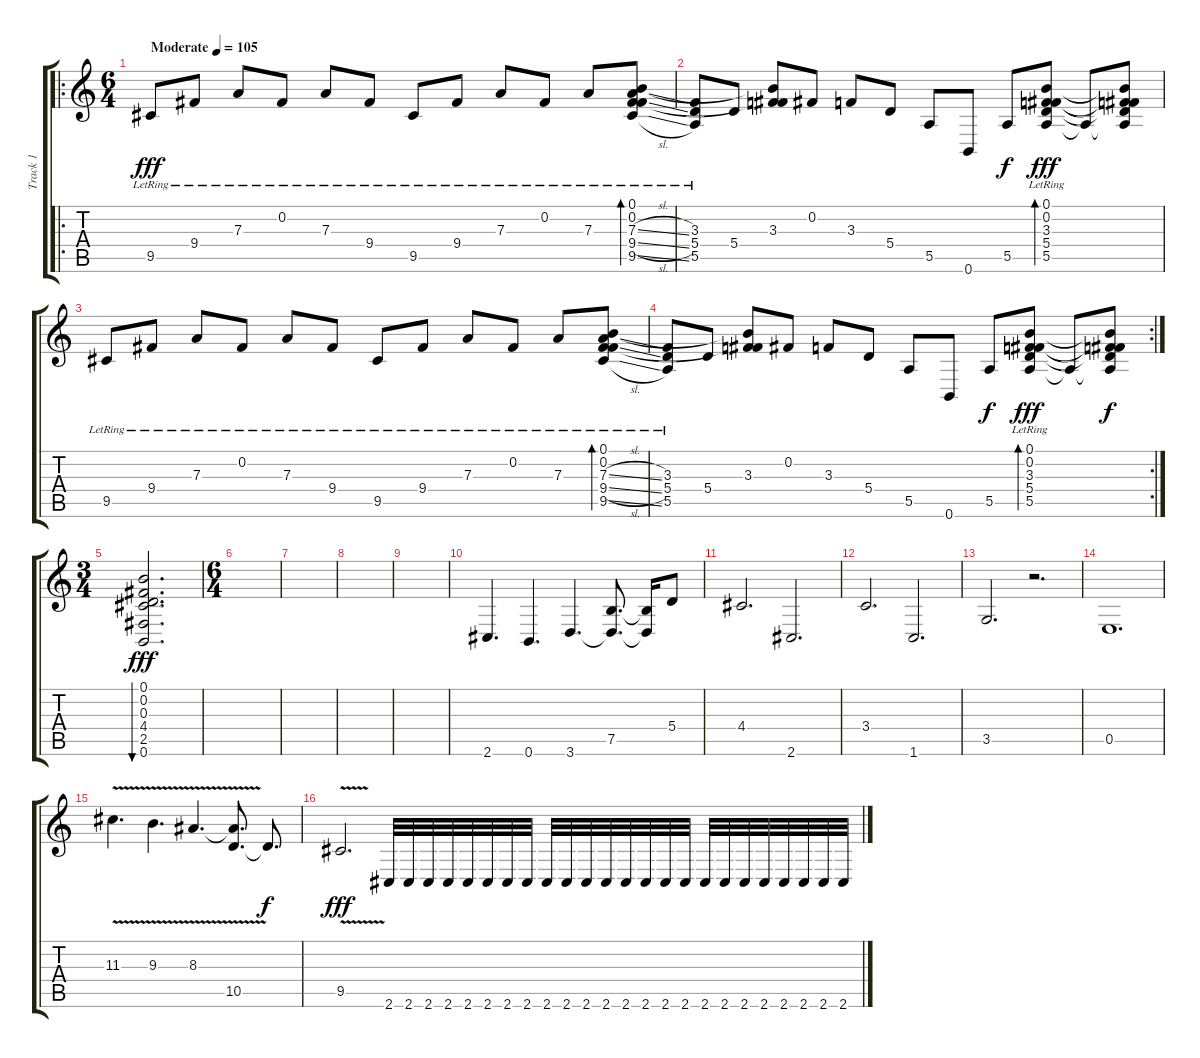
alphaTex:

\track ("Track 1" "Track 1") {instrument electricguitarclean}
\staff {score tabs}
\tuning (B3 Gb3 D3 A2 E2 B1) {hide}
\ro
\ts (6 4)
\tempo (105 "Moderate")
\clef g2
\ks c
9.5{lr}.8{dy fff instrument electricguitarclean} 9.4{lr}.8 7.3{lr}.8 0.2{lr}.8 7.3{lr}.8 9.4{lr}.8 9.5{lr}.8 9.4{lr}.8 7.3{lr}.8 0.2{lr}.8 7.3{lr}.8 (0.1{lr} 0.2{lr} 7.3{sl lr} 9.4{sl lr} 9.5{sl lr}).8{bd 480} |
(3.3{lr} 5.4{lr} 5.5{lr}).8 5.4.8 (0.1{t} 0.2{t} 3.3).8 0.2.8 3.3.8 5.4.8 5.5.8 0.6.8 5.5.8{dy f} (0.1{lr} 0.2{lr} 3.3{lr} 5.4{lr} 5.5{lr}).8{bd 480 dy fff} 5.5{t}.8 (0.1{t} 0.2{t} 3.3{t} 5.4{t} 5.5{t}).8 |
9.5{lr}.8 9.4{lr}.8 7.3{lr}.8 0.2{lr}.8 7.3{lr}.8 9.4{lr}.8 9.5{lr}.8 9.4{lr}.8 7.3{lr}.8 0.2{lr}.8 7.3{lr}.8 (0.1{lr} 0.2{lr} 7.3{sl lr} 9.4{sl lr} 9.5{sl lr}).8{bd 480} |
\rc 2
(3.3{lr} 5.4{lr} 5.5{lr}).8 5.4.8 (0.1{t} 0.2{t} 3.3).8 0.2.8 3.3.8 5.4.8 5.5.8 0.6.8 5.5.8{dy f} (0.1{lr} 0.2{lr} 3.3{lr} 5.4{lr} 5.5{lr}).8{bd 480 dy fff} 5.5{t}.8 (0.1{t} 0.2{t} 3.3{t} 5.4{t} 5.5{t}).8{dy f} |
\ts (3 4)
(0.1 0.2 0.3 4.4 2.5 0.6).2{d bu 480 dy fff} |
\ts (6 4)
|
|
|
|
2.6.4{d} 0.6.4{d} 3.6.4{d} (7.5 3.6{t}).8{d} (7.5{t} 3.6{t}).16 5.4.8 |
4.4.2{d} 2.6.2{d} |
3.4.2{d} 1.6.2{d} |
3.5.2{d} r.2{d} |
0.5.1{d} |
11.3{v}.4{d instrument distortionguitar} 9.3{v}.4{d} 8.3{v}.4{d} (8.3{t} 10.5).8{d} 10.5{t}.8{d dy f} |
9.5{v}.2{d dy fff} 2.6.32 2.6.32 2.6.32 2.6.32 2.6.32 2.6.32 2.6.32 2.6.32 2.6.32 2.6.32 2.6.32 2.6.32 2.6.32 2.6.32 2.6.32 2.6.32 2.6.32 2.6.32 2.6.32 2.6.32 2.6.32 2.6.32 2.6.32 2.6.32
